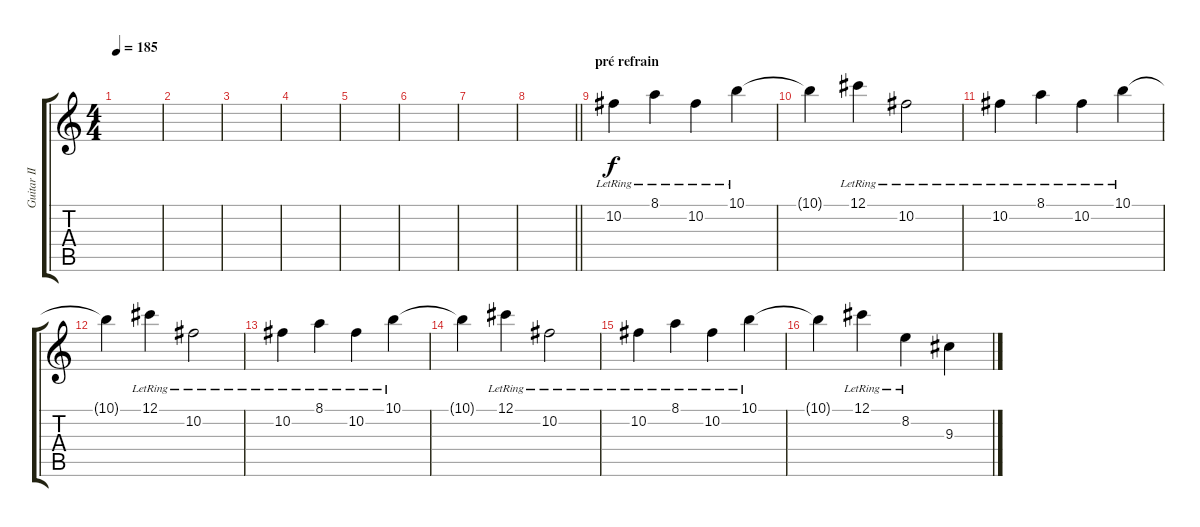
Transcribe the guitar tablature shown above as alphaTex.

\track ("Guitar II" "Guitar II") {instrument distortionguitar}
\staff {score tabs}
\tuning (Db4 Ab3 E3 B2 Gb2 Db2) {hide}
\ts (4 4)
\tempo 185
\clef g2
\ks c
|
|
|
|
|
|
|
\barLineRight lightlight
|
\section ("" "pré refrain")
10.2{lr}.4{instrument electricguitarjazz} 8.1{lr}.4 10.2{lr}.4 10.1{lr}.4 |
10.1{t}.4 12.1{lr}.4 10.2{lr}.2 |
10.2{lr}.4 8.1{lr}.4 10.2{lr}.4 10.1{lr}.4 |
10.1{t}.4 12.1{lr}.4 10.2{lr}.2 |
10.2{lr}.4 8.1{lr}.4 10.2{lr}.4 10.1{lr}.4 |
10.1{t}.4 12.1{lr}.4 10.2{lr}.2 |
10.2{lr}.4 8.1{lr}.4 10.2{lr}.4 10.1{lr}.4 |
10.1{t}.4 12.1{lr}.4 8.2{lr}.4 9.3.4
